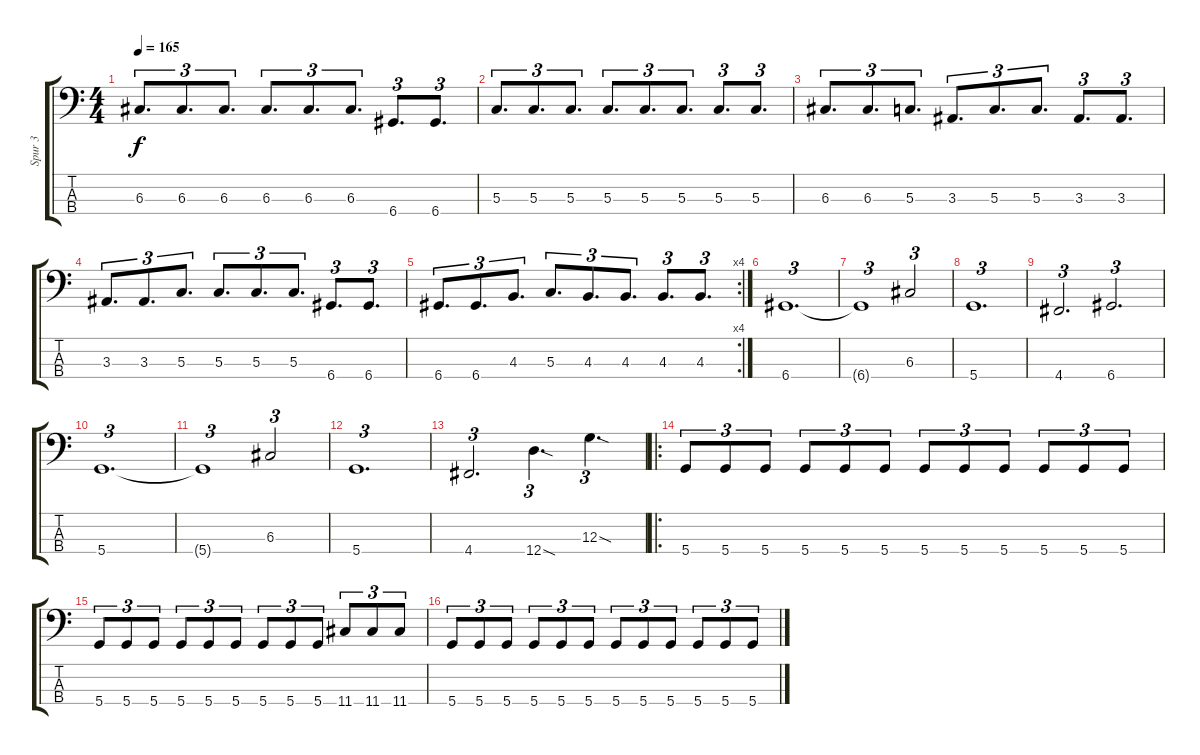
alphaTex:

\track ("Spur 3" "Spur 3") {instrument electricbasspick}
\staff {score tabs}
\tuning (F2 C2 G1 D1) {hide}
\ts (4 4)
\tempo 165
\clef f4
\ks c
6.3.8{d tu (3 2) dy f} 6.3.8{d tu (3 2)} 6.3.8{d tu (3 2)} 6.3.8{d tu (3 2)} 6.3.8{d tu (3 2)} 6.3.8{d tu (3 2)} 6.4.8{d tu (3 2)} 6.4.8{d tu (3 2)} |
5.3.8{d tu (3 2)} 5.3.8{d tu (3 2)} 5.3.8{d tu (3 2)} 5.3.8{d tu (3 2)} 5.3.8{d tu (3 2)} 5.3.8{d tu (3 2)} 5.3.8{d tu (3 2)} 5.3.8{d tu (3 2)} |
6.3.8{d tu (3 2)} 6.3.8{d tu (3 2)} 5.3.8{d tu (3 2)} 3.3.8{d tu (3 2)} 5.3.8{d tu (3 2)} 5.3.8{d tu (3 2)} 3.3.8{d tu (3 2)} 3.3.8{d tu (3 2)} |
3.3.8{d tu (3 2)} 3.3.8{d tu (3 2)} 5.3.8{d tu (3 2)} 5.3.8{d tu (3 2)} 5.3.8{d tu (3 2)} 5.3.8{d tu (3 2)} 6.4.8{d tu (3 2)} 6.4.8{d tu (3 2)} |
\rc 4
6.4.8{d tu (3 2)} 6.4.8{d tu (3 2)} 4.3.8{d tu (3 2)} 5.3.8{d tu (3 2)} 4.3.8{d tu (3 2)} 4.3.8{d tu (3 2)} 4.3.8{d tu (3 2)} 4.3.8{d tu (3 2)} |
6.4.1{d tu (3 2)} |
6.4{t}.1{tu (3 2)} 6.3.2{tu (3 2)} |
5.4.1{d tu (3 2)} |
4.4.2{d tu (3 2)} 6.4.2{d tu (3 2)} |
5.4.1{d tu (3 2)} |
5.4{t}.1{tu (3 2)} 6.3.2{tu (3 2)} |
5.4.1{d tu (3 2)} |
4.4.2{d tu (3 2)} 12.4{sod}.4{d tu (3 2)} 12.3{sod}.4{d tu (3 2)} |
\ro
5.4.8{tu (3 2)} 5.4.8{tu (3 2)} 5.4.8{tu (3 2)} 5.4.8{tu (3 2)} 5.4.8{tu (3 2)} 5.4.8{tu (3 2)} 5.4.8{tu (3 2)} 5.4.8{tu (3 2)} 5.4.8{tu (3 2)} 5.4.8{tu (3 2)} 5.4.8{tu (3 2)} 5.4.8{tu (3 2)} |
5.4.8{tu (3 2)} 5.4.8{tu (3 2)} 5.4.8{tu (3 2)} 5.4.8{tu (3 2)} 5.4.8{tu (3 2)} 5.4.8{tu (3 2)} 5.4.8{tu (3 2)} 5.4.8{tu (3 2)} 5.4.8{tu (3 2)} 11.4.8{tu (3 2)} 11.4.8{tu (3 2)} 11.4.8{tu (3 2)} |
5.4.8{tu (3 2)} 5.4.8{tu (3 2)} 5.4.8{tu (3 2)} 5.4.8{tu (3 2)} 5.4.8{tu (3 2)} 5.4.8{tu (3 2)} 5.4.8{tu (3 2)} 5.4.8{tu (3 2)} 5.4.8{tu (3 2)} 5.4.8{tu (3 2)} 5.4.8{tu (3 2)} 5.4.8{tu (3 2)}
